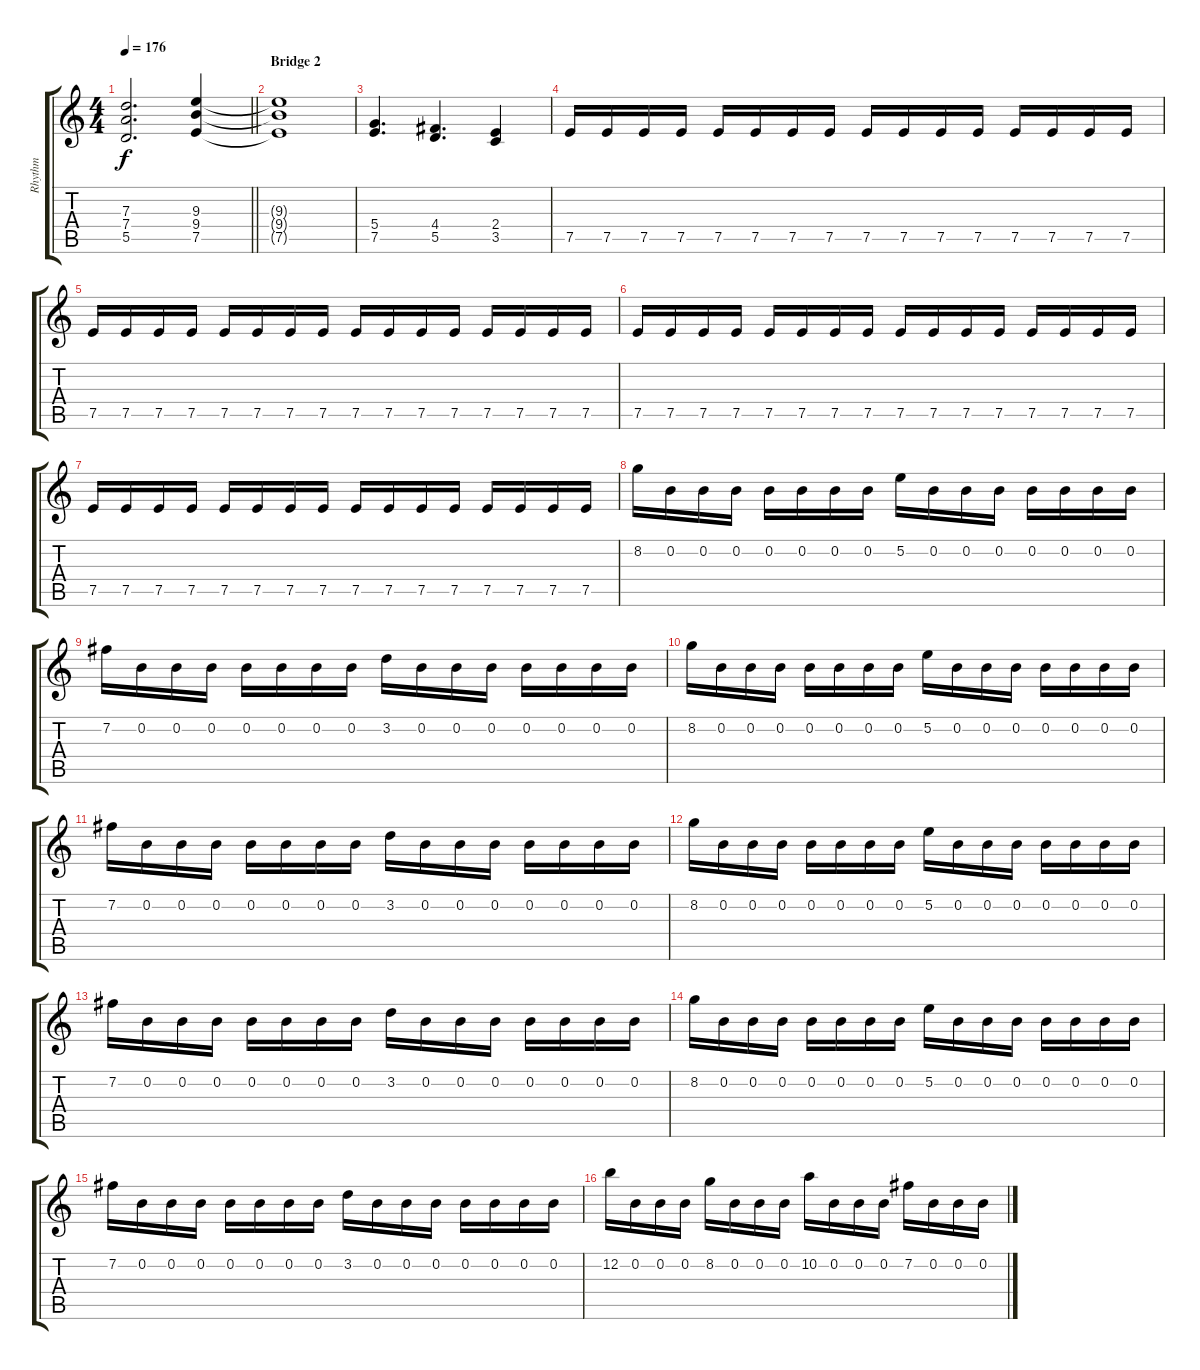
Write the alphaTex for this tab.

\track ("Rhythm" "Rhythm") {instrument distortionguitar}
\staff {score tabs}
\tuning (E4 B3 G3 D3 A2 E2) {hide}
\ts (4 4)
\tempo 176
\clef g2
\barLineRight lightlight
\ks c
(7.3 7.4 5.5).2{d dy f} (9.3 9.4 7.5).4 |
\section ("" "Bridge 2")
(9.3{t} 9.4{t} 7.5{t}).1 |
(5.4 7.5).4{d} (4.4 5.5).4{d} (2.4 3.5).4 |
7.5.16 7.5.16 7.5.16 7.5.16 7.5.16 7.5.16 7.5.16 7.5.16 7.5.16 7.5.16 7.5.16 7.5.16 7.5.16 7.5.16 7.5.16 7.5.16 |
7.5.16 7.5.16 7.5.16 7.5.16 7.5.16 7.5.16 7.5.16 7.5.16 7.5.16 7.5.16 7.5.16 7.5.16 7.5.16 7.5.16 7.5.16 7.5.16 |
7.5.16 7.5.16 7.5.16 7.5.16 7.5.16 7.5.16 7.5.16 7.5.16 7.5.16 7.5.16 7.5.16 7.5.16 7.5.16 7.5.16 7.5.16 7.5.16 |
7.5.16 7.5.16 7.5.16 7.5.16 7.5.16 7.5.16 7.5.16 7.5.16 7.5.16 7.5.16 7.5.16 7.5.16 7.5.16 7.5.16 7.5.16 7.5.16 |
8.2.16 0.2.16 0.2.16 0.2.16 0.2.16 0.2.16 0.2.16 0.2.16 5.2.16 0.2.16 0.2.16 0.2.16 0.2.16 0.2.16 0.2.16 0.2.16 |
7.2.16 0.2.16 0.2.16 0.2.16 0.2.16 0.2.16 0.2.16 0.2.16 3.2.16 0.2.16 0.2.16 0.2.16 0.2.16 0.2.16 0.2.16 0.2.16 |
8.2.16 0.2.16 0.2.16 0.2.16 0.2.16 0.2.16 0.2.16 0.2.16 5.2.16 0.2.16 0.2.16 0.2.16 0.2.16 0.2.16 0.2.16 0.2.16 |
7.2.16 0.2.16 0.2.16 0.2.16 0.2.16 0.2.16 0.2.16 0.2.16 3.2.16 0.2.16 0.2.16 0.2.16 0.2.16 0.2.16 0.2.16 0.2.16 |
8.2.16 0.2.16 0.2.16 0.2.16 0.2.16 0.2.16 0.2.16 0.2.16 5.2.16 0.2.16 0.2.16 0.2.16 0.2.16 0.2.16 0.2.16 0.2.16 |
7.2.16 0.2.16 0.2.16 0.2.16 0.2.16 0.2.16 0.2.16 0.2.16 3.2.16 0.2.16 0.2.16 0.2.16 0.2.16 0.2.16 0.2.16 0.2.16 |
8.2.16 0.2.16 0.2.16 0.2.16 0.2.16 0.2.16 0.2.16 0.2.16 5.2.16 0.2.16 0.2.16 0.2.16 0.2.16 0.2.16 0.2.16 0.2.16 |
7.2.16 0.2.16 0.2.16 0.2.16 0.2.16 0.2.16 0.2.16 0.2.16 3.2.16 0.2.16 0.2.16 0.2.16 0.2.16 0.2.16 0.2.16 0.2.16 |
12.2.16 0.2.16 0.2.16 0.2.16 8.2.16 0.2.16 0.2.16 0.2.16 10.2.16 0.2.16 0.2.16 0.2.16 7.2.16 0.2.16 0.2.16 0.2.16
